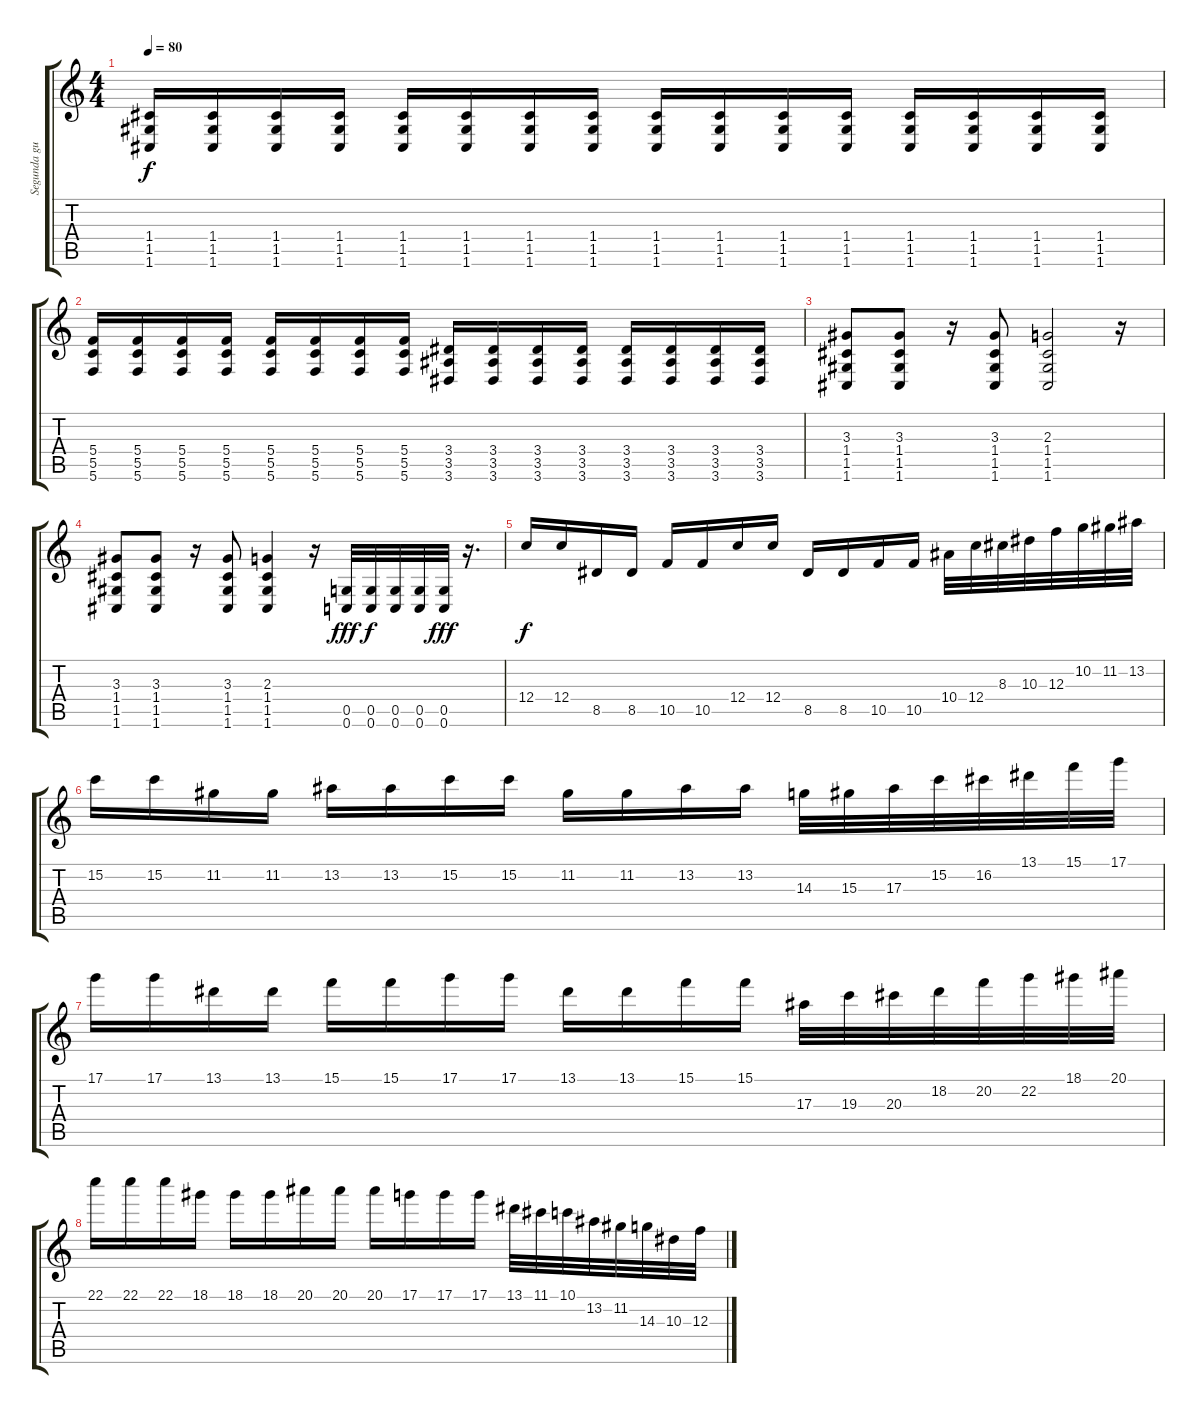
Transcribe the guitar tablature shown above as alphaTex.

\track ("Segunda guitarra" "Segunda gu") {instrument distortionguitar}
\staff {score tabs}
\tuning (D4 A3 F3 C3 G2 C2) {hide}
\ts (4 4)
\tempo 80
\clef g2
\ks c
(1.4 1.5 1.6).16{dy f} (1.4 1.5 1.6).16 (1.4 1.5 1.6).16 (1.4 1.5 1.6).16 (1.4 1.5 1.6).16 (1.4 1.5 1.6).16 (1.4 1.5 1.6).16 (1.4 1.5 1.6).16 (1.4 1.5 1.6).16 (1.4 1.5 1.6).16 (1.4 1.5 1.6).16 (1.4 1.5 1.6).16 (1.4 1.5 1.6).16 (1.4 1.5 1.6).16 (1.4 1.5 1.6).16 (1.4 1.5 1.6).16 |
(5.4 5.5 5.6).16 (5.4 5.5 5.6).16 (5.4 5.5 5.6).16 (5.4 5.5 5.6).16 (5.4 5.5 5.6).16 (5.4 5.5 5.6).16 (5.4 5.5 5.6).16 (5.4 5.5 5.6).16 (3.4 3.5 3.6).16 (3.4 3.5 3.6).16 (3.4 3.5 3.6).16 (3.4 3.5 3.6).16 (3.4 3.5 3.6).16 (3.4 3.5 3.6).16 (3.4 3.5 3.6).16 (3.4 3.5 3.6).16 |
(3.3 1.4 1.5 1.6).8 (3.3 1.4 1.5 1.6).8 r.16 (3.3 1.4 1.5 1.6).8 (2.3 1.4 1.5 1.6).2 r.16 |
(3.3 1.4 1.5 1.6).8 (3.3 1.4 1.5 1.6).8 r.16 (3.3 1.4 1.5 1.6).8 (2.3 1.4 1.5 1.6).4 r.16 (0.5 0.6).32{dy fff} (0.5 0.6).32{dy f} (0.5 0.6).32 (0.5 0.6).32 (0.5 0.6).32{dy fff} r.16{d} |
12.4.16{dy f} 12.4.16 8.5.16 8.5.16 10.5.16 10.5.16 12.4.16 12.4.16 8.5.16 8.5.16 10.5.16 10.5.16 10.4.32 12.4.32 8.3.32 10.3.32 12.3.32 10.2.32 11.2.32 13.2.32 |
15.2.16 15.2.16 11.2.16 11.2.16 13.2.16 13.2.16 15.2.16 15.2.16 11.2.16 11.2.16 13.2.16 13.2.16 14.3.32 15.3.32 17.3.32 15.2.32 16.2.32 13.1.32 15.1.32 17.1.32 |
17.1.16 17.1.16 13.1.16 13.1.16 15.1.16 15.1.16 17.1.16 17.1.16 13.1.16 13.1.16 15.1.16 15.1.16 17.3.32 19.3.32 20.3.32 18.2.32 20.2.32 22.2.32 18.1.32 20.1.32 |
22.1.16 22.1.16 22.1.16 18.1.16 18.1.16 18.1.16 20.1.16 20.1.16 20.1.16 17.1.16 17.1.16 17.1.16 13.1.32 11.1.32 10.1.32 13.2.32 11.2.32 14.3.32 10.3.32 12.3.32
